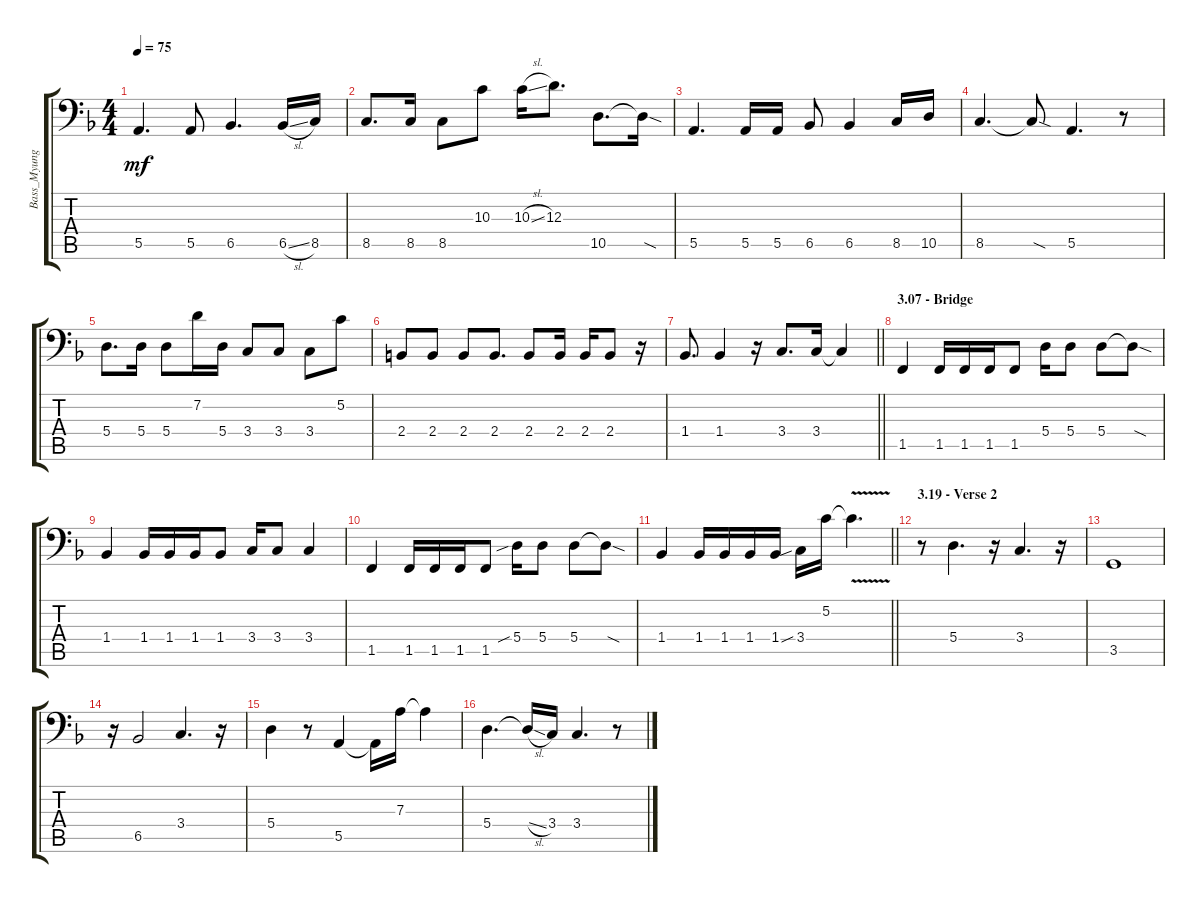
\track ("Bass_Myung" "Bass_Myung") {instrument electricbassfinger}
\staff {score tabs}
\tuning (B2 G2 D2 A1 E1 B0) {hide}
\ts (4 4)
\tempo 75
\clef f4
\ks f
5.5.4{d dy mf} 5.5.8 6.5.4{d} 6.5{sl}.16 8.5.16 |
8.5.8{d} 8.5.16 8.5.8 10.3.8 10.3{sl}.16 12.3.8{d} 10.5.8{d} 10.5{sod t}.16 |
5.5.4{d} 5.5.16 5.5.16 6.5.8 6.5.4 8.5.16 10.5.16 |
8.5.4{d} 8.5{sod t}.8 5.5.4{d} r.8 |
5.4.8{d} 5.4.16 5.4.8 7.2.16 5.4.16 3.4.8 3.4.8 3.4.8 5.2.8 |
2.4.8 2.4.8 2.4.8 2.4.8{d} 2.4.8 2.4.16 2.4.16 2.4.8 r.16 |
\barLineRight lightlight
1.4.8{d} 1.4.4 r.16 3.4.8{d} 3.4.16 3.4{t}.4 |
\section ("" "3.07 - Bridge")
1.5.4 1.5.16 1.5.16 1.5.16 1.5.8 5.4.16 5.4.8 5.4.8 5.4{sod t}.8 |
1.4.4 1.4.16 1.4.16 1.4.16 1.4.8 3.4.16 3.4.8 3.4.4 |
1.5.4 1.5.16 1.5.16 1.5.16 1.5.8 5.4{sib}.16 5.4.8 5.4.8 5.4{sod t}.8 |
\barLineRight lightlight
1.4.4 1.4.16 1.4.16 1.4.16 1.4.16 3.4{sib}.16 5.2.16 5.2{v t}.4{d} |
\section ("" "3.19 - Verse 2")
r.8 5.4.4{d} r.16 3.4.4{d} r.16 |
3.5.1 |
r.16 6.5.2 3.4.4{d} r.16 |
5.4.4 r.8 5.5.4 5.5{t}.16 7.3.16 7.3{t}.4 |
5.4.4{d} 5.4{sl t}.16 3.4.16 3.4.4{d} r.8
